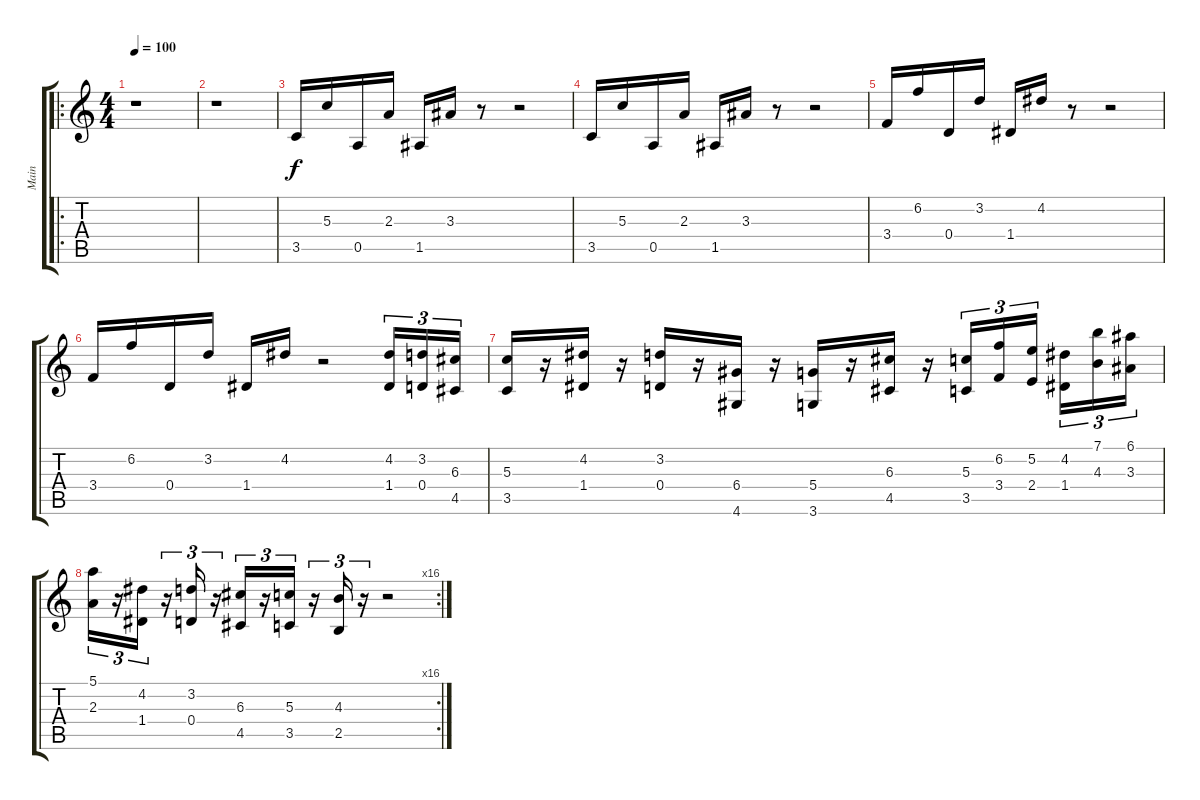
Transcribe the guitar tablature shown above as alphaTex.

\track ("Main" "Main") {instrument electricbassfinger}
\staff {score tabs}
\tuning (E4 B3 G3 D3 A2 E2) {hide}
\ro
\ts (4 4)
\tempo 100
\clef g2
\ks c
r.1{dy f instrument electricbassfinger} |
r.1 |
3.5.16 5.3.16 0.5.16 2.3.16 1.5.16 3.3.16 r.8 r.2 |
3.5.16 5.3.16 0.5.16 2.3.16 1.5.16 3.3.16 r.8 r.2 |
3.4.16 6.2.16 0.4.16 3.2.16 1.4.16 4.2.16 r.8 r.2 |
3.4.16 6.2.16 0.4.16 3.2.16 1.4.16 4.2.16 r.2 (4.2 1.4).16{tu (3 2)} (3.2 0.4).16{tu (3 2)} (6.3 4.5).16{tu (3 2)} |
(5.3 3.5).16 r.16 (4.2 1.4).16 r.16 (3.2 0.4).16 r.16 (6.4 4.6).16 r.16 (5.4 3.6).16 r.16 (6.3 4.5).16 r.16 (5.3 3.5).16{tu (3 2)} (6.2 3.4).16{tu (3 2)} (5.2 2.4).16{tu (3 2)} (4.2 1.4).16{tu (3 2)} (7.1 4.3).16{tu (3 2)} (6.1 3.3).16{tu (3 2)} |
\rc 16
(5.1 2.3).16{tu (3 2)} r.16{tu (3 2)} (4.2 1.4).16{tu (3 2)} r.16{tu (3 2)} (3.2 0.4).16{tu (3 2)} r.16{tu (3 2)} (6.3 4.5).16{tu (3 2)} r.16{tu (3 2)} (5.3 3.5).16{tu (3 2)} r.16{tu (3 2)} (4.3 2.5).16{tu (3 2)} r.16{tu (3 2)} r.2
